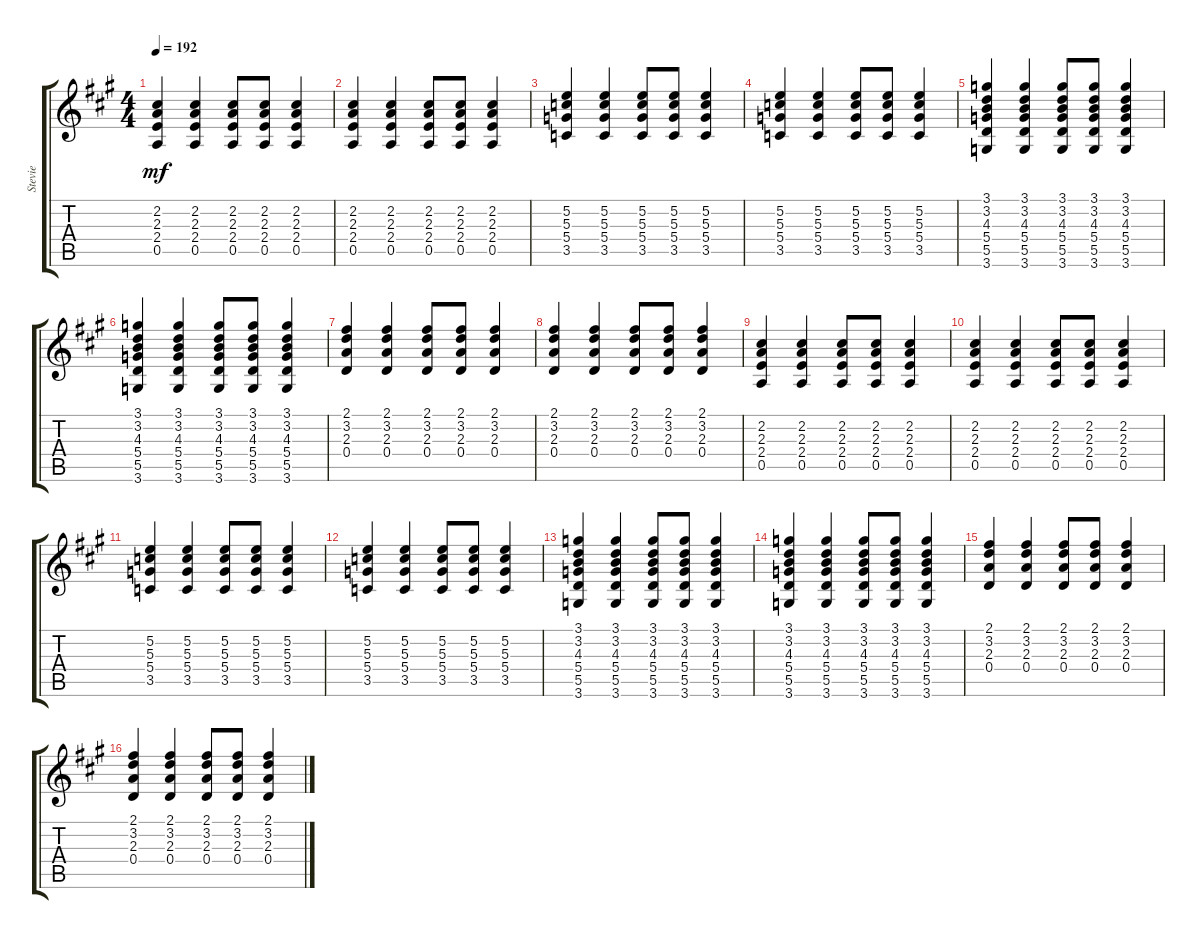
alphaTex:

\track ("Stevie" "Stevie") {instrument distortionguitar}
\staff {score tabs}
\tuning (E4 B3 G3 D3 A2 E2) {hide}
\ts (4 4)
\tempo 192
\clef g2
\ks a
(2.2 2.3 2.4 0.5).4{dy mf} (2.2 2.3 2.4 0.5).4 (2.2 2.3 2.4 0.5).8 (2.2 2.3 2.4 0.5).8 (2.2 2.3 2.4 0.5).4 |
(2.2 2.3 2.4 0.5).4 (2.2 2.3 2.4 0.5).4 (2.2 2.3 2.4 0.5).8 (2.2 2.3 2.4 0.5).8 (2.2 2.3 2.4 0.5).4 |
(5.2 5.3 5.4 3.5).4 (5.2 5.3 5.4 3.5).4 (5.2 5.3 5.4 3.5).8 (5.2 5.3 5.4 3.5).8 (5.2 5.3 5.4 3.5).4 |
(5.2 5.3 5.4 3.5).4 (5.2 5.3 5.4 3.5).4 (5.2 5.3 5.4 3.5).8 (5.2 5.3 5.4 3.5).8 (5.2 5.3 5.4 3.5).4 |
(3.1 3.2 4.3 5.4 5.5 3.6).4 (3.1 3.2 4.3 5.4 5.5 3.6).4 (3.1 3.2 4.3 5.4 5.5 3.6).8 (3.1 3.2 4.3 5.4 5.5 3.6).8 (3.1 3.2 4.3 5.4 5.5 3.6).4 |
(3.1 3.2 4.3 5.4 5.5 3.6).4 (3.1 3.2 4.3 5.4 5.5 3.6).4 (3.1 3.2 4.3 5.4 5.5 3.6).8 (3.1 3.2 4.3 5.4 5.5 3.6).8 (3.1 3.2 4.3 5.4 5.5 3.6).4 |
(2.1 3.2 2.3 0.4).4 (2.1 3.2 2.3 0.4).4 (2.1 3.2 2.3 0.4).8 (2.1 3.2 2.3 0.4).8 (2.1 3.2 2.3 0.4).4 |
(2.1 3.2 2.3 0.4).4 (2.1 3.2 2.3 0.4).4 (2.1 3.2 2.3 0.4).8 (2.1 3.2 2.3 0.4).8 (2.1 3.2 2.3 0.4).4 |
(2.2 2.3 2.4 0.5).4 (2.2 2.3 2.4 0.5).4 (2.2 2.3 2.4 0.5).8 (2.2 2.3 2.4 0.5).8 (2.2 2.3 2.4 0.5).4 |
(2.2 2.3 2.4 0.5).4 (2.2 2.3 2.4 0.5).4 (2.2 2.3 2.4 0.5).8 (2.2 2.3 2.4 0.5).8 (2.2 2.3 2.4 0.5).4 |
(5.2 5.3 5.4 3.5).4 (5.2 5.3 5.4 3.5).4 (5.2 5.3 5.4 3.5).8 (5.2 5.3 5.4 3.5).8 (5.2 5.3 5.4 3.5).4 |
(5.2 5.3 5.4 3.5).4 (5.2 5.3 5.4 3.5).4 (5.2 5.3 5.4 3.5).8 (5.2 5.3 5.4 3.5).8 (5.2 5.3 5.4 3.5).4 |
(3.1 3.2 4.3 5.4 5.5 3.6).4 (3.1 3.2 4.3 5.4 5.5 3.6).4 (3.1 3.2 4.3 5.4 5.5 3.6).8 (3.1 3.2 4.3 5.4 5.5 3.6).8 (3.1 3.2 4.3 5.4 5.5 3.6).4 |
(3.1 3.2 4.3 5.4 5.5 3.6).4 (3.1 3.2 4.3 5.4 5.5 3.6).4 (3.1 3.2 4.3 5.4 5.5 3.6).8 (3.1 3.2 4.3 5.4 5.5 3.6).8 (3.1 3.2 4.3 5.4 5.5 3.6).4 |
(2.1 3.2 2.3 0.4).4 (2.1 3.2 2.3 0.4).4 (2.1 3.2 2.3 0.4).8 (2.1 3.2 2.3 0.4).8 (2.1 3.2 2.3 0.4).4 |
(2.1 3.2 2.3 0.4).4 (2.1 3.2 2.3 0.4).4 (2.1 3.2 2.3 0.4).8 (2.1 3.2 2.3 0.4).8 (2.1 3.2 2.3 0.4).4
